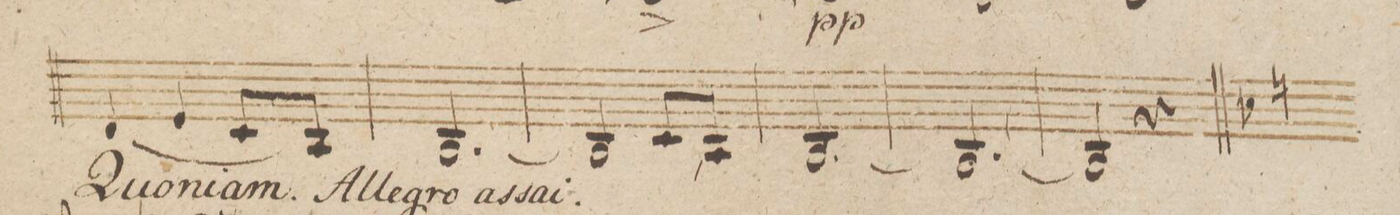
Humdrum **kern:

**kern	**dynam
*I"Violino 2do	*
*clefG2	*
*k[b-e-]	*
*met(c)	*
*M3/4	*
2.d/	.
*custos:cc	*
=123	=123
(<4d/	.
4e-/	.
8c/L	.
8A/J)	.
=124	=124
[<2.B-/	.
=125	=125
2B-/]	.
8c/L	.
8A/J	.
=126	=126
[<2.B-/	.
=127	=127
2.B-/_<	.
=128	=128
2B-/]	.
4r	.
=129||	=129||
*-	*-
